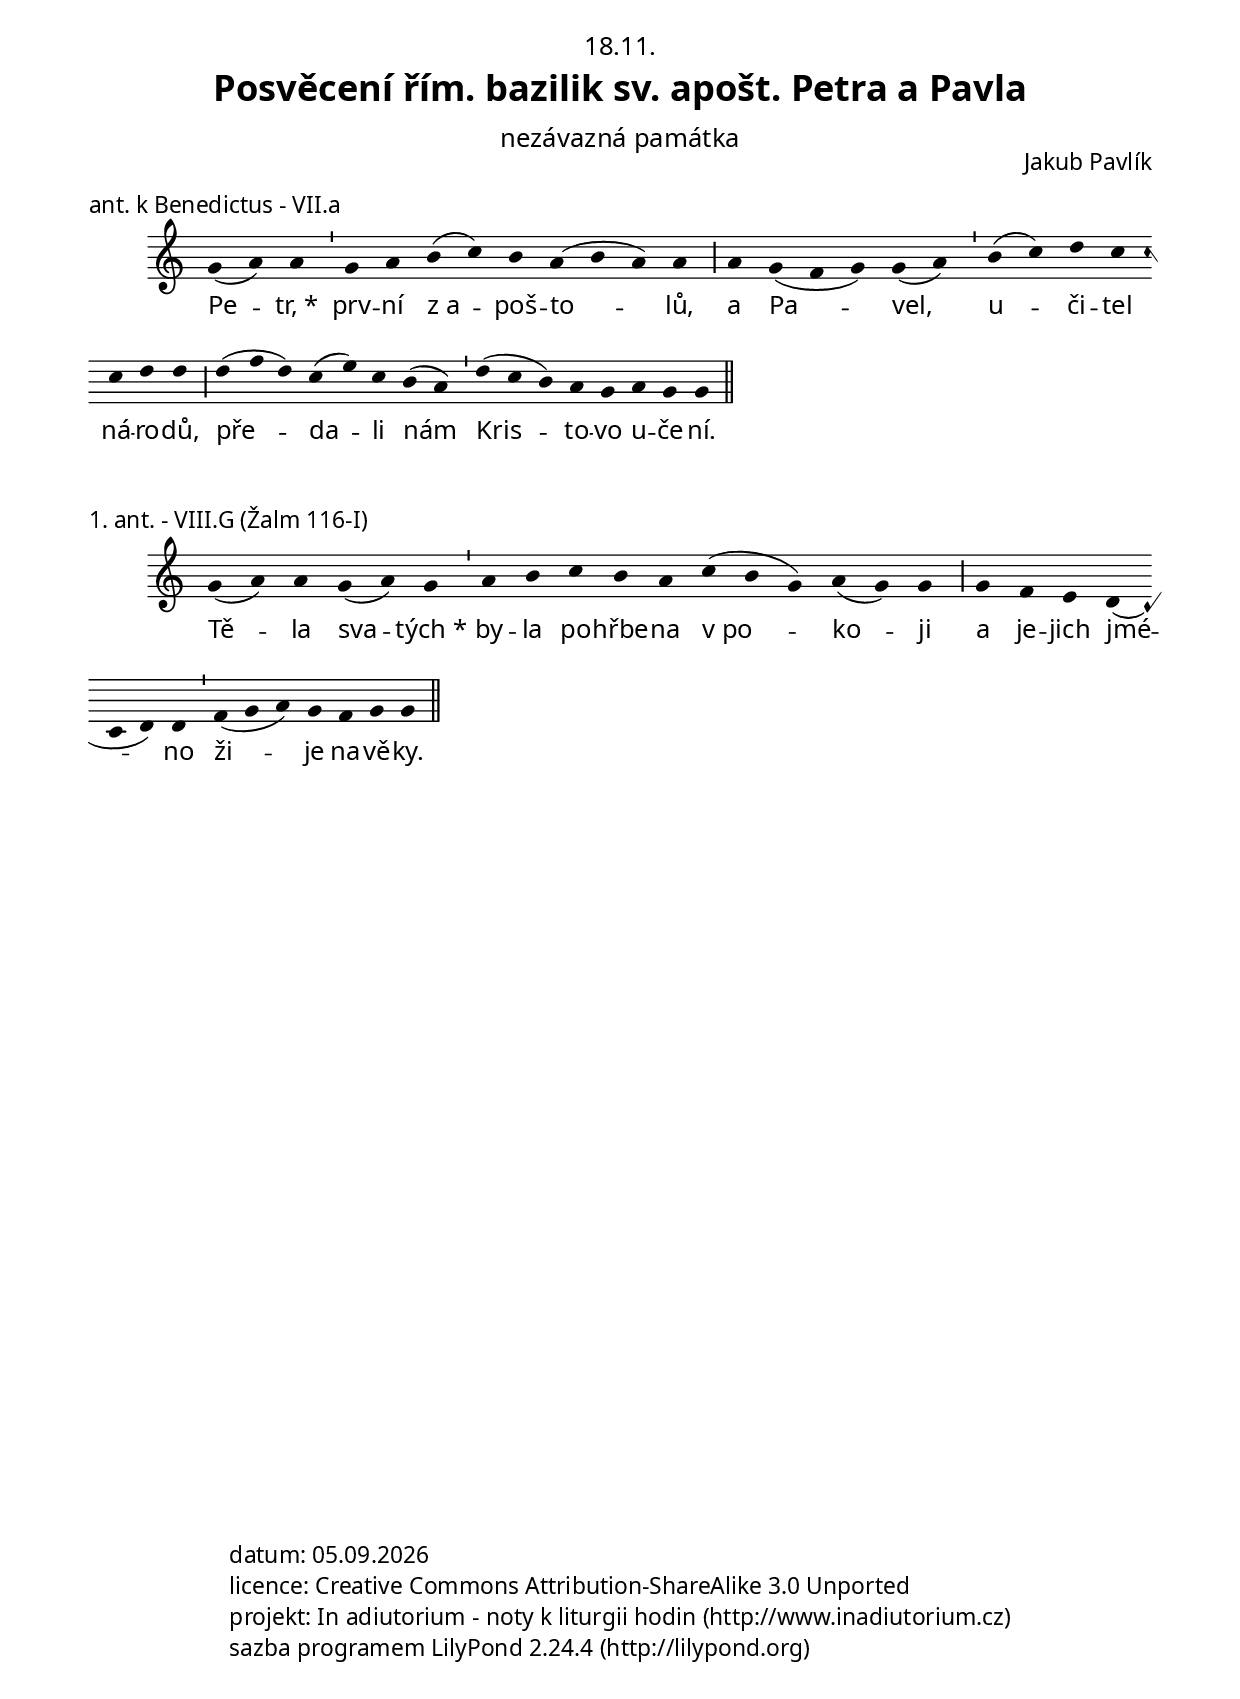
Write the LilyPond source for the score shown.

\version "2.17.5"

\include "../spolecne.ly"

\header {
  title = \markup\titleSvatek
            "Posvěcení řím. bazilik sv. apošt. Petra a Pavla"
            "nezávazná památka"
            18.11.
  composer = "Jakub Pavlík"
}

\score {
  \relative c'' {
    \choralniRezim
    g4( a) a \barMin g a b( c) b a( b a) a \barMaior
    a g( f g) g( a) \barMin b( c) d c c d d \barMaior
    d( f d) c( e) c b( a) \barMin d( c b) a g a g g \barFinalis
  }
  \addlyrics {
    Pe -- tr,_* prv -- ní z_a -- poš -- to -- lů,
    a Pa -- vel, u -- či -- tel ná -- ro -- dů,
    pře -- da -- li nám Kris -- to -- vo u -- če -- ní.
  }
  \header {
    quid = "ant. k Benedictus"
    modus = "VII"
    differentia = "a"
    psalmus = ""
    placet = "lépe, viz zdroj"
    fial = "sanktoral/0629petraapavla.ly#2ne-amag"
    id = "aben"
    piece = \markup {\sestavTitulekBezZalmu}
  }
}

\score {
  \relative c'' {
    \choralniRezim
    g4( a) a g( a) g \barMin
    a b c b a c( b g) a( g) g \barMaior
    g f e d( c d) d \barMin
    f( g a) g f g g \barFinalis
  }
  \addlyrics {
    Tě -- la sva -- tých_*
    by -- la po -- hřbe -- na v_po -- ko -- ji
    a je -- jich jmé -- no
    ži -- je na -- vě -- ky.
  }
  \header {
    quid = "1. ant."
    modus = "VIII"
    differentia = "G"
    psalmus = "Žalm 116-I"
    fial = "commune/commune_vicemucedniku.ly#2ne-a1?-aleluja"
    id = "amag"
    piece = \markup {\sestavTitulek}
  }
}